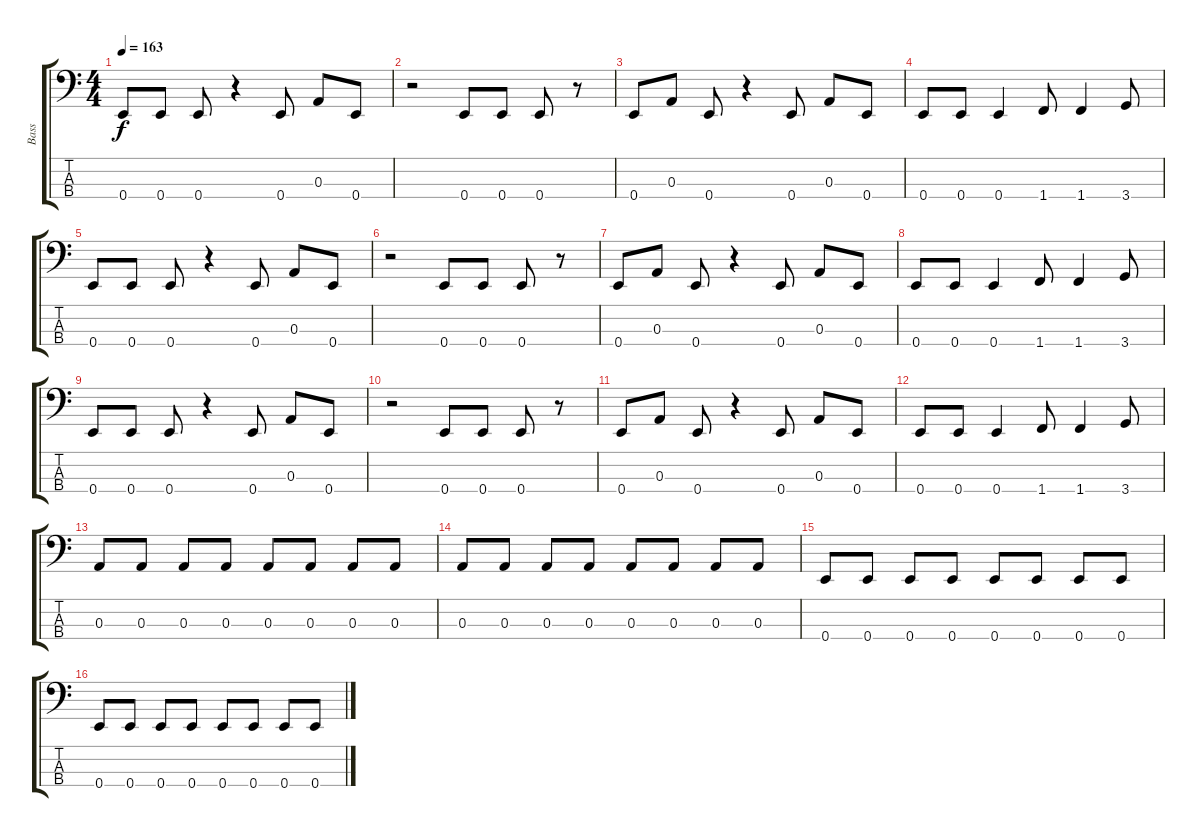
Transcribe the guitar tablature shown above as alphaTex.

\track ("Bass" "Bass") {instrument electricbasspick}
\staff {score tabs}
\tuning (G2 D2 A1 E1) {hide}
\ts (4 4)
\tempo 163
\clef f4
\ks c
0.4.8{dy f} 0.4.8 0.4.8 r.4 0.4.8 0.3.8 0.4.8 |
r.2 0.4.8 0.4.8 0.4.8 r.8 |
0.4.8 0.3.8 0.4.8 r.4 0.4.8 0.3.8 0.4.8 |
0.4.8 0.4.8 0.4.4 1.4.8 1.4.4 3.4.8 |
0.4.8 0.4.8 0.4.8 r.4 0.4.8 0.3.8 0.4.8 |
r.2 0.4.8 0.4.8 0.4.8 r.8 |
0.4.8 0.3.8 0.4.8 r.4 0.4.8 0.3.8 0.4.8 |
0.4.8 0.4.8 0.4.4 1.4.8 1.4.4 3.4.8 |
0.4.8 0.4.8 0.4.8 r.4 0.4.8 0.3.8 0.4.8 |
r.2 0.4.8 0.4.8 0.4.8 r.8 |
0.4.8 0.3.8 0.4.8 r.4 0.4.8 0.3.8 0.4.8 |
0.4.8 0.4.8 0.4.4 1.4.8 1.4.4 3.4.8 |
0.3.8 0.3.8 0.3.8 0.3.8 0.3.8 0.3.8 0.3.8 0.3.8 |
0.3.8 0.3.8 0.3.8 0.3.8 0.3.8 0.3.8 0.3.8 0.3.8 |
0.4.8 0.4.8 0.4.8 0.4.8 0.4.8 0.4.8 0.4.8 0.4.8 |
0.4.8 0.4.8 0.4.8 0.4.8 0.4.8 0.4.8 0.4.8 0.4.8
